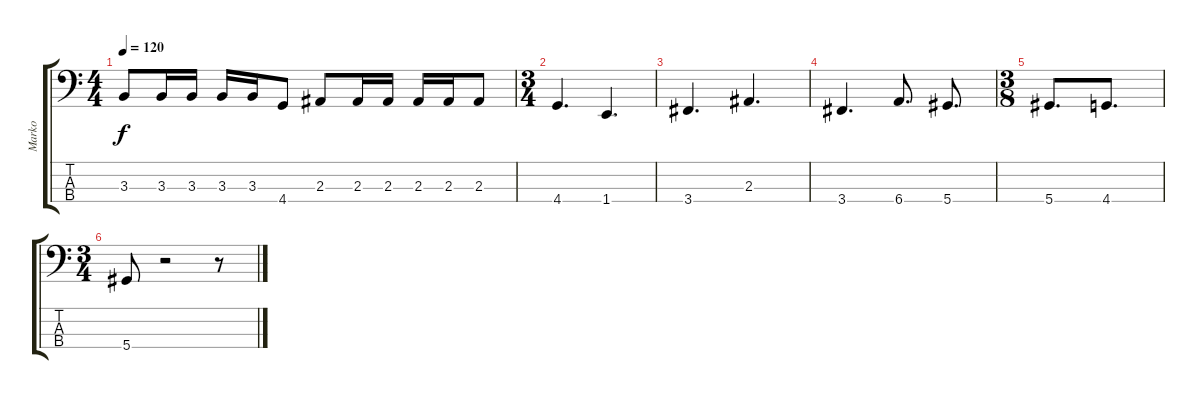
\track ("Marko" "Marko") {instrument electricbasspick}
\staff {score tabs}
\tuning (Gb2 Db2 Ab1 Eb1) {hide}
\ts (4 4)
\tempo 120
\clef f4
\ks c
3.3.8{dy f} 3.3.16 3.3.16 3.3.16 3.3.16 4.4.8 2.3.8 2.3.16 2.3.16 2.3.16 2.3.16 2.3.8 |
\ts (3 4)
4.4.4{d} 1.4.4{d} |
3.4.4{d} 2.3.4{d} |
3.4.4{d} 6.4.8{d} 5.4.8{d} |
\ts (3 8)
5.4.8{d} 4.4.8{d} |
\ts (3 4)
5.4.8 r.2 r.8
